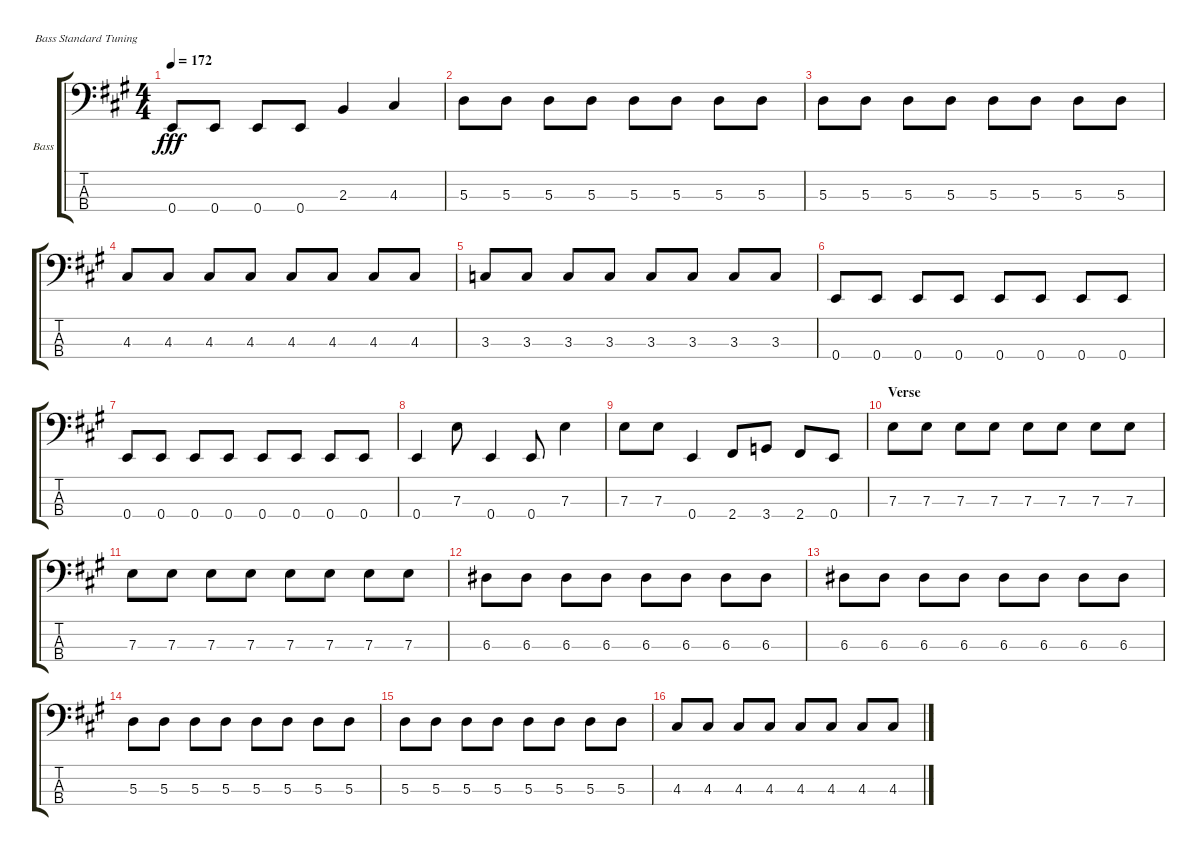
\defaultSystemsLayout 4
\bracketExtendMode groupsimilarinstruments
\firstSystemTrackNameOrientation horizontal
\otherSystemsTrackNameOrientation horizontal
\track ("Nate Mendel" "Bass") {instrument electricbassfinger}
\staff {score tabs}
\tuning (G2 D2 A1 E1)
\ts (4 4)
\tempo 172
\clef f4
\scale
0.333333
\ks a
0.4.8{dy fff} 0.4.8 0.4.8 0.4.8 2.3.4 4.3.4 |
\scale
0.333333 5.3.8 5.3.8 5.3.8 5.3.8 5.3.8 5.3.8 5.3.8 5.3.8 |
\scale
0.333333 5.3.8 5.3.8 5.3.8 5.3.8 5.3.8 5.3.8 5.3.8 5.3.8 |
\scale
0.333333 4.3.8 4.3.8 4.3.8 4.3.8 4.3.8 4.3.8 4.3.8 4.3.8 |
\scale
0.333333 3.3.8 3.3.8 3.3.8 3.3.8 3.3.8 3.3.8 3.3.8 3.3.8 |
\scale
0.333333 0.4.8 0.4.8 0.4.8 0.4.8 0.4.8 0.4.8 0.4.8 0.4.8 |
\scale
0.333333 0.4.8 0.4.8 0.4.8 0.4.8 0.4.8 0.4.8 0.4.8 0.4.8 |
\scale
0.313131 0.4.4 7.3.8 0.4.4 0.4.8 7.3.4 |
\scale
0.313131 7.3.8 7.3.8 0.4.4 2.4.8 3.4.8 2.4.8 0.4.8 |
\section ("" "Verse")
\scale
0.373737 7.3.8 7.3.8 7.3.8 7.3.8 7.3.8 7.3.8 7.3.8 7.3.8 |
\scale
0.333333 7.3.8 7.3.8 7.3.8 7.3.8 7.3.8 7.3.8 7.3.8 7.3.8 |
\scale
0.333333 6.3.8 6.3.8 6.3.8 6.3.8 6.3.8 6.3.8 6.3.8 6.3.8 |
\scale
0.333333 6.3.8 6.3.8 6.3.8 6.3.8 6.3.8 6.3.8 6.3.8 6.3.8 |
\scale
0.333333 5.3.8 5.3.8 5.3.8 5.3.8 5.3.8 5.3.8 5.3.8 5.3.8 |
\scale
0.333333 5.3.8 5.3.8 5.3.8 5.3.8 5.3.8 5.3.8 5.3.8 5.3.8 |
\scale
0.333333 4.3.8 4.3.8 4.3.8 4.3.8 4.3.8 4.3.8 4.3.8 4.3.8
